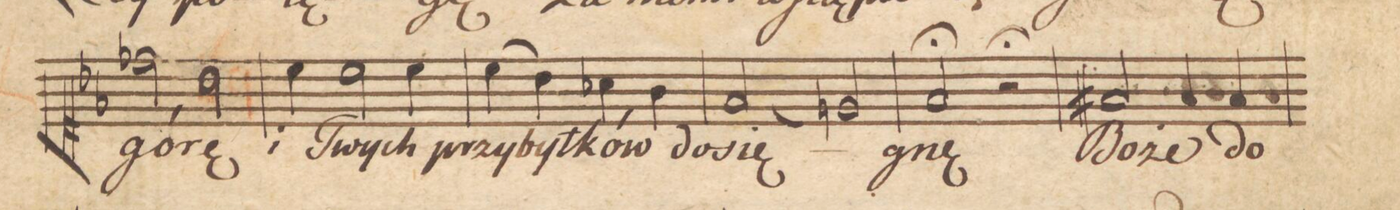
**kern	**text	**dynam
*I"Soprano.	*	*
*clefC1	*	*
*k[b-e-]	*	*
*met(c|)	*	*
*M2/2	*	*
2dd-X\	gó-	.
2b-\	-rę	.
=52	=52	=52
4cc\	i	.
2cc\	Twych	.
4cc\	przy-	.
=53	=53	=53
(4cc\	-by-	.
4b-\)	.	.
4a-X\	-tków	.
4g\	do-	.
=54	=54	=54
(2f/	-się-	.
2en/)	.	.
=55	=55	=55
2f;/	-gnę	.
2r;	.	.
=56	=56	=56
2f#X/	Bo-	.
4f#/	-że	.
4f#/	do	.
=57	=57	=57
*-	*-	*-
